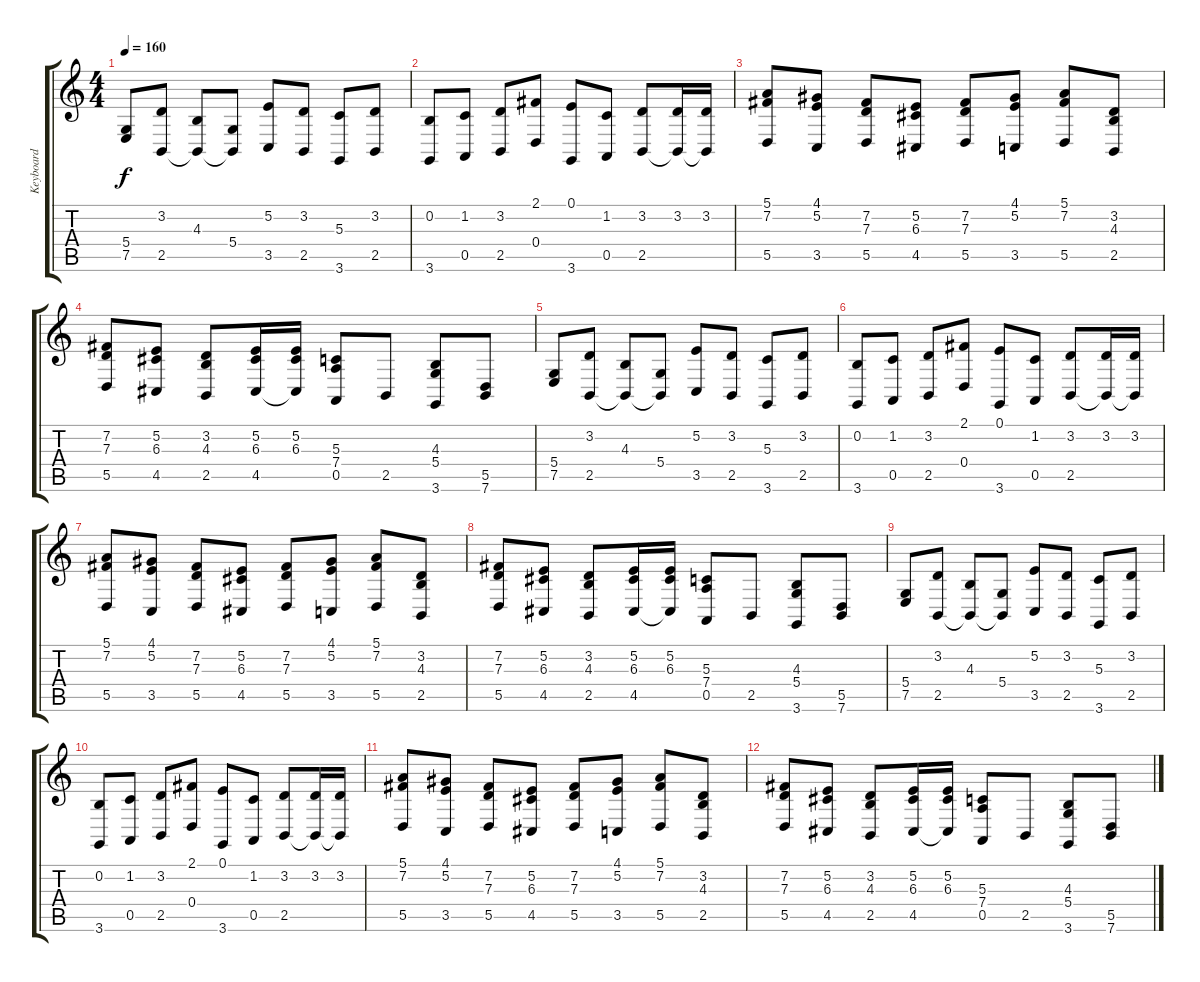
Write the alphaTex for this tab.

\track ("Keyboard" "Keyboard") {instrument harpsichord}
\staff {score tabs}
\tuning (E4 B3 G3 D3 A2 E2) {hide}
\ts (4 4)
\tempo 160
\clef g2
\ks c
(5.4 7.5).8{dy f} (3.2 2.5).8 (4.3 2.5{t}).8 (5.4 2.5{t}).8 (5.2 3.5).8 (3.2 2.5).8 (5.3 3.6).8 (3.2 2.5).8 |
(0.2 3.6).8 (1.2 0.5).8 (3.2 2.5).8 (2.1 0.4).8 (0.1 3.6).8 (1.2 0.5).8 (3.2 2.5).8 (3.2 2.5{t}).16 (3.2 2.5{t}).16 |
(5.1 7.2 5.5).8 (4.1 5.2 3.5).8 (7.2 7.3 5.5).8 (5.2 6.3 4.5).8 (7.2 7.3 5.5).8 (4.1 5.2 3.5).8 (5.1 7.2 5.5).8 (3.2 4.3 2.5).8 |
(7.2 7.3 5.5).8 (5.2 6.3 4.5).8 (3.2 4.3 2.5).8 (5.2 6.3 4.5).16 (5.2 6.3 4.5{t}).16 (5.3 7.4 0.5).8 2.5.8 (4.3 5.4 3.6).8 (5.5 7.6).8 |
(5.4 7.5).8 (3.2 2.5).8 (4.3 2.5{t}).8 (5.4 2.5{t}).8 (5.2 3.5).8 (3.2 2.5).8 (5.3 3.6).8 (3.2 2.5).8 |
(0.2 3.6).8 (1.2 0.5).8 (3.2 2.5).8 (2.1 0.4).8 (0.1 3.6).8 (1.2 0.5).8 (3.2 2.5).8 (3.2 2.5{t}).16 (3.2 2.5{t}).16 |
(5.1 7.2 5.5).8 (4.1 5.2 3.5).8 (7.2 7.3 5.5).8 (5.2 6.3 4.5).8 (7.2 7.3 5.5).8 (4.1 5.2 3.5).8 (5.1 7.2 5.5).8 (3.2 4.3 2.5).8 |
(7.2 7.3 5.5).8 (5.2 6.3 4.5).8 (3.2 4.3 2.5).8 (5.2 6.3 4.5).16 (5.2 6.3 4.5{t}).16 (5.3 7.4 0.5).8 2.5.8 (4.3 5.4 3.6).8 (5.5 7.6).8 |
(5.4 7.5).8 (3.2 2.5).8 (4.3 2.5{t}).8 (5.4 2.5{t}).8 (5.2 3.5).8 (3.2 2.5).8 (5.3 3.6).8 (3.2 2.5).8 |
(0.2 3.6).8 (1.2 0.5).8 (3.2 2.5).8 (2.1 0.4).8 (0.1 3.6).8 (1.2 0.5).8 (3.2 2.5).8 (3.2 2.5{t}).16 (3.2 2.5{t}).16 |
(5.1 7.2 5.5).8 (4.1 5.2 3.5).8 (7.2 7.3 5.5).8 (5.2 6.3 4.5).8 (7.2 7.3 5.5).8 (4.1 5.2 3.5).8 (5.1 7.2 5.5).8 (3.2 4.3 2.5).8 |
(7.2 7.3 5.5).8 (5.2 6.3 4.5).8 (3.2 4.3 2.5).8 (5.2 6.3 4.5).16 (5.2 6.3 4.5{t}).16 (5.3 7.4 0.5).8 2.5.8 (4.3 5.4 3.6).8 (5.5 7.6).8
